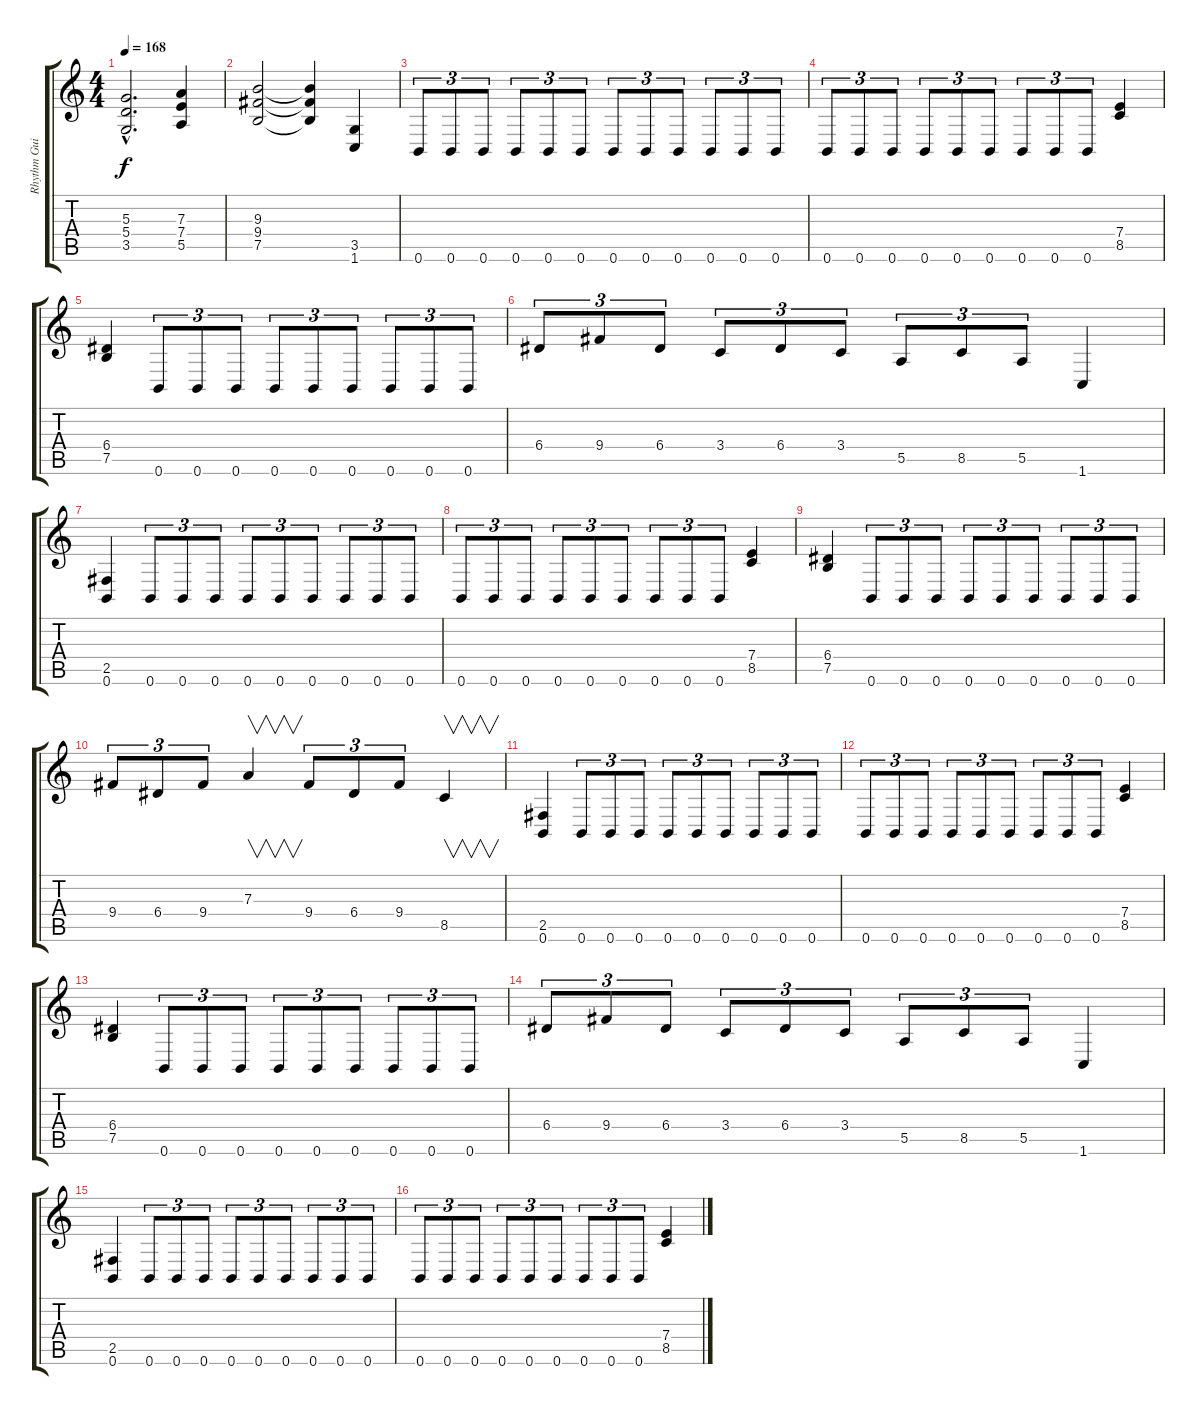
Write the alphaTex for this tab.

\track ("Rhythm Guitar II" "Rhythm Gui") {instrument distortionguitar}
\staff {score tabs}
\tuning (B3 Gb3 D3 A2 E2 B1) {hide}
\ts (4 4)
\tempo 168
\clef g2
\ks c
(5.3{hac} 5.4{hac} 3.5{hac}).2{d dy f} (7.3 7.4 5.5).4 |
(9.3 9.4 7.5).2 (9.3{t} 9.4{t} 7.5{t}).4 (3.5 1.6).4 |
0.6.8{tu (3 2)} 0.6.8{tu (3 2)} 0.6.8{tu (3 2)} 0.6.8{tu (3 2)} 0.6.8{tu (3 2)} 0.6.8{tu (3 2)} 0.6.8{tu (3 2)} 0.6.8{tu (3 2)} 0.6.8{tu (3 2)} 0.6.8{tu (3 2)} 0.6.8{tu (3 2)} 0.6.8{tu (3 2)} |
0.6.8{tu (3 2)} 0.6.8{tu (3 2)} 0.6.8{tu (3 2)} 0.6.8{tu (3 2)} 0.6.8{tu (3 2)} 0.6.8{tu (3 2)} 0.6.8{tu (3 2)} 0.6.8{tu (3 2)} 0.6.8{tu (3 2)} (7.4 8.5).4 |
(6.4 7.5).4 0.6.8{tu (3 2)} 0.6.8{tu (3 2)} 0.6.8{tu (3 2)} 0.6.8{tu (3 2)} 0.6.8{tu (3 2)} 0.6.8{tu (3 2)} 0.6.8{tu (3 2)} 0.6.8{tu (3 2)} 0.6.8{tu (3 2)} |
6.4.8{tu (3 2)} 9.4.8{tu (3 2)} 6.4.8{tu (3 2)} 3.4.8{tu (3 2)} 6.4.8{tu (3 2)} 3.4.8{tu (3 2)} 5.5.8{tu (3 2)} 8.5.8{tu (3 2)} 5.5.8{tu (3 2)} 1.6.4 |
(2.5 0.6).4 0.6.8{tu (3 2)} 0.6.8{tu (3 2)} 0.6.8{tu (3 2)} 0.6.8{tu (3 2)} 0.6.8{tu (3 2)} 0.6.8{tu (3 2)} 0.6.8{tu (3 2)} 0.6.8{tu (3 2)} 0.6.8{tu (3 2)} |
0.6.8{tu (3 2)} 0.6.8{tu (3 2)} 0.6.8{tu (3 2)} 0.6.8{tu (3 2)} 0.6.8{tu (3 2)} 0.6.8{tu (3 2)} 0.6.8{tu (3 2)} 0.6.8{tu (3 2)} 0.6.8{tu (3 2)} (7.4 8.5).4 |
(6.4 7.5).4 0.6.8{tu (3 2)} 0.6.8{tu (3 2)} 0.6.8{tu (3 2)} 0.6.8{tu (3 2)} 0.6.8{tu (3 2)} 0.6.8{tu (3 2)} 0.6.8{tu (3 2)} 0.6.8{tu (3 2)} 0.6.8{tu (3 2)} |
9.4.8{tu (3 2)} 6.4.8{tu (3 2)} 9.4.8{tu (3 2)} 7.3.4{v} 9.4.8{tu (3 2)} 6.4.8{tu (3 2)} 9.4.8{tu (3 2)} 8.5.4{v} |
(2.5 0.6).4 0.6.8{tu (3 2)} 0.6.8{tu (3 2)} 0.6.8{tu (3 2)} 0.6.8{tu (3 2)} 0.6.8{tu (3 2)} 0.6.8{tu (3 2)} 0.6.8{tu (3 2)} 0.6.8{tu (3 2)} 0.6.8{tu (3 2)} |
0.6.8{tu (3 2)} 0.6.8{tu (3 2)} 0.6.8{tu (3 2)} 0.6.8{tu (3 2)} 0.6.8{tu (3 2)} 0.6.8{tu (3 2)} 0.6.8{tu (3 2)} 0.6.8{tu (3 2)} 0.6.8{tu (3 2)} (7.4 8.5).4 |
(6.4 7.5).4 0.6.8{tu (3 2)} 0.6.8{tu (3 2)} 0.6.8{tu (3 2)} 0.6.8{tu (3 2)} 0.6.8{tu (3 2)} 0.6.8{tu (3 2)} 0.6.8{tu (3 2)} 0.6.8{tu (3 2)} 0.6.8{tu (3 2)} |
6.4.8{tu (3 2)} 9.4.8{tu (3 2)} 6.4.8{tu (3 2)} 3.4.8{tu (3 2)} 6.4.8{tu (3 2)} 3.4.8{tu (3 2)} 5.5.8{tu (3 2)} 8.5.8{tu (3 2)} 5.5.8{tu (3 2)} 1.6.4 |
(2.5 0.6).4 0.6.8{tu (3 2)} 0.6.8{tu (3 2)} 0.6.8{tu (3 2)} 0.6.8{tu (3 2)} 0.6.8{tu (3 2)} 0.6.8{tu (3 2)} 0.6.8{tu (3 2)} 0.6.8{tu (3 2)} 0.6.8{tu (3 2)} |
0.6.8{tu (3 2)} 0.6.8{tu (3 2)} 0.6.8{tu (3 2)} 0.6.8{tu (3 2)} 0.6.8{tu (3 2)} 0.6.8{tu (3 2)} 0.6.8{tu (3 2)} 0.6.8{tu (3 2)} 0.6.8{tu (3 2)} (7.4 8.5).4
